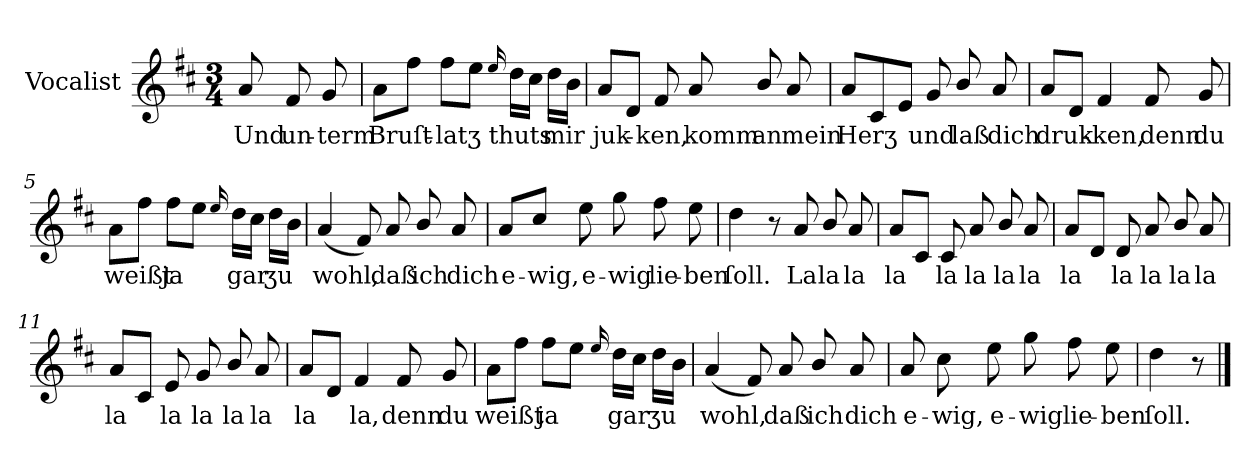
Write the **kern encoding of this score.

**kern	**text
*part1	*part1
*staff1	*staff1
*I"Vocalist	*
*k[f#c#]	*
*D:	*
*M3/4	*
=	=
8a	Und
8f#	un-
8g	-term
=1	=1
8aL	Bruſt-
8ff#J	.
8ff#L	-latʒ
8eeJ	.
16qqee	.
16ddLL	thuts
16cc#JJ	.
16ddLL	mir
16bJJ	.
=2	=2
8aL	juk-
8dJ	.
8f#	-ken,
8a	komm
8b/	an
8a	mein
=3	=3
8aL	Herʒ
8c#	.
8eJ	.
8g	und
8b/	laß
8a	dich
=4	=4
8aL	druk-
8dJ	.
4f#	-ken,
8f#	denn
8g	du
=5	=5
8aL	weißt
8ff#J	.
8ff#L	ja
8eeJ	.
16qqee	.
16ddLL	gar
16cc#JJ	.
16ddLL	ʒu
16bJJ	.
=6	=6
(4a	wohl,
8f#)	.
8a	daß
8b/	ich
8a	dich
=7	=7
8a/L	e-
8cc#J	-wig,
8ee	e-
8gg	-wig
8ff#	lie-
8ee	-ben
=8	=8
4dd	ſoll.
8r	.
8a	La
8b/	la
8a	la
=9	=9
8aL	la
8c#J	.
8c#	la
8a	la
8b/	la
8a	la
=10	=10
8aL	la
8dJ	.
8d	la
8a	la
8b/	la
8a	la
=11	=11
8aL	la
8c#J	.
8e	la
8g	la
8b/	la
8a	la
=12	=12
8aL	la
8dJ	.
4f#	la,
8f#	denn
8g	du
=13	=13
8aL	weißt
8ff#J	.
8ff#L	ja
8eeJ	.
16qqee	.
16ddLL	gar
16cc#JJ	.
16ddLL	ʒu
16bJJ	.
=14	=14
(4a	wohl,
8f#)	.
8a	daß
8b/	ich
8a	dich
=15	=15
8a	e-
8cc#	-wig,
8ee	e-
8gg	-wig
8ff#	lie-
8ee	-ben
=16	=16
4dd	ſoll.
8r	.
==	==
*-	*-
